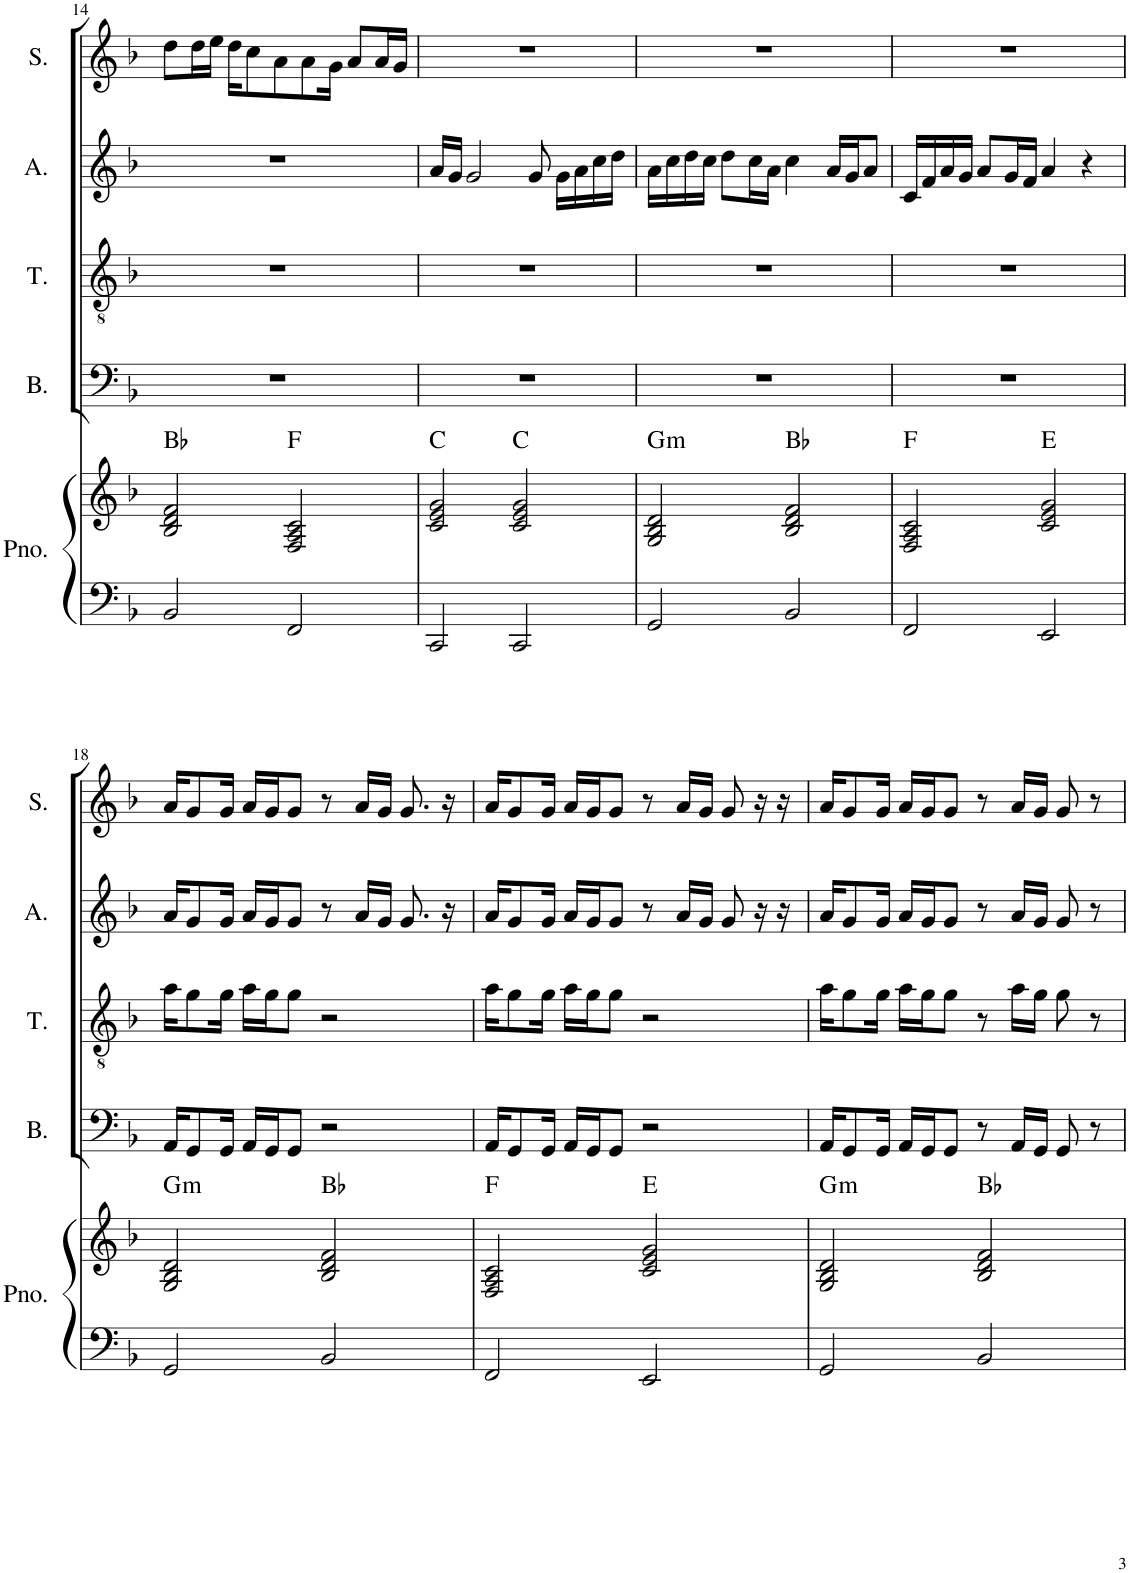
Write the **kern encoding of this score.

**kern	**kern	**harte	**kern	**kern	**kern	**kern
*part5	*part5	*part5	*part4	*part3	*part2	*part1
*staff6	*staff5	*	*staff4	*staff3	*staff2	*staff1
*I"Piano	*	*	*I"Bass	*I"Tenor	*I"Alto	*I"Soprano
*I'Pno.	*	*	*I'B.	*I'T.	*I'A.	*I'S.
!!LO:PB:g=z
*clefF4	*clefG2	*	*clefF4	*clefGv2	*clefG2	*clefG2
*k[b-]	*k[b-]	*	*k[b-]	*k[b-]	*k[b-]	*k[b-]
*M4/4	*M4/4	*	*M4/4	*M4/4	*M4/4	*M4/4
=14	=14	=14	=14	=14	=14	=14
2BB-/	2B-/ 2d/ 2f/	Bb:maj	1r	1r	1r	8dd\L
.	.	.	.	.	.	16dd\L
.	.	.	.	.	.	16ee\JJ
.	.	.	.	.	.	16dd\KL
.	.	.	.	.	.	8cc\
.	.	.	.	.	.	8a\
2FF/	2F/ 2A/ 2c/	F:maj	.	.	.	.
.	.	.	.	.	.	8a\
.	.	.	.	.	.	16g\Jk
.	.	.	.	.	.	8a/L
.	.	.	.	.	.	16a/L
.	.	.	.	.	.	16g/JJ
=15	=15	=15	=15	=15	=15	=15
2CC/	2c/ 2e/ 2g/	C:maj	1r	1r	16a/LL	1r
.	.	.	.	.	16g/JJ	.
.	.	.	.	.	2g/	.
2CC/	2c/ 2e/ 2g/	C:maj	.	.	.	.
.	.	.	.	.	8g/	.
.	.	.	.	.	16g\LL	.
.	.	.	.	.	16a\	.
.	.	.	.	.	16cc\	.
.	.	.	.	.	16dd\JJ	.
=16	=16	=16	=16	=16	=16	=16
!	!	!LO:H:kt=m	!	!	!	!
2GG/	2G/ 2B-/ 2d/	G:min	1r	1r	16a\LL	1r
.	.	.	.	.	16cc\	.
.	.	.	.	.	16dd\	.
.	.	.	.	.	16cc\JJ	.
.	.	.	.	.	8dd\L	.
.	.	.	.	.	16cc\L	.
.	.	.	.	.	16a\JJ	.
2BB-/	2B-/ 2d/ 2f/	Bb:maj	.	.	4cc\	.
.	.	.	.	.	16a/LL	.
.	.	.	.	.	16g/J	.
.	.	.	.	.	8a/J	.
=17	=17	=17	=17	=17	=17	=17
2FF/	2F/ 2A/ 2c/	F:maj	1r	1r	16c/LL	1r
.	.	.	.	.	16f/	.
.	.	.	.	.	16a/	.
.	.	.	.	.	16g/JJ	.
.	.	.	.	.	8a/L	.
.	.	.	.	.	16g/L	.
.	.	.	.	.	16f/JJ	.
2EE/	2c/ 2e/ 2g/	E:maj	.	.	4a/	.
.	.	.	.	.	4r	.
!!LO:LB:g=z
=18	=18	=18	=18	=18	=18	=18
!	!	!LO:H:kt=m	!	!	!	!
2GG/	2G/ 2B-/ 2d/	G:min	16AA/KL	16a\KL	16a/KL	16a/KL
.	.	.	8GG/	8g\	8g/	8g/
.	.	.	16GG/Jk	16g\Jk	16g/Jk	16g/Jk
.	.	.	16AA/LL	16a\LL	16a/LL	16a/LL
.	.	.	16GG/J	16g\J	16g/J	16g/J
.	.	.	8GG/J	8g\J	8g/J	8g/J
2BB-/	2B-/ 2d/ 2f/	Bb:maj	2r	2r	8r	8r
.	.	.	.	.	16a/LL	16a/LL
.	.	.	.	.	16g/JJ	16g/JJ
.	.	.	.	.	8.g/	8.g/
.	.	.	.	.	16r	16r
=19	=19	=19	=19	=19	=19	=19
2FF/	2F/ 2A/ 2c/	F:maj	16AA/KL	16a\KL	16a/KL	16a/KL
.	.	.	8GG/	8g\	8g/	8g/
.	.	.	16GG/Jk	16g\Jk	16g/Jk	16g/Jk
.	.	.	16AA/LL	16a\LL	16a/LL	16a/LL
.	.	.	16GG/J	16g\J	16g/J	16g/J
.	.	.	8GG/J	8g\J	8g/J	8g/J
2EE/	2c/ 2e/ 2g/	E:maj	2r	2r	8r	8r
.	.	.	.	.	16a/LL	16a/LL
.	.	.	.	.	16g/JJ	16g/JJ
.	.	.	.	.	8g/	8g/
.	.	.	.	.	16r	16r
.	.	.	.	.	16r	16r
=20	=20	=20	=20	=20	=20	=20
!	!	!LO:H:kt=m	!	!	!	!
2GG/	2G/ 2B-/ 2d/	G:min	16AA/KL	16a\KL	16a/KL	16a/KL
.	.	.	8GG/	8g\	8g/	8g/
.	.	.	16GG/Jk	16g\Jk	16g/Jk	16g/Jk
.	.	.	16AA/LL	16a\LL	16a/LL	16a/LL
.	.	.	16GG/J	16g\J	16g/J	16g/J
.	.	.	8GG/J	8g\J	8g/J	8g/J
2BB-/	2B-/ 2d/ 2f/	Bb:maj	8r	8r	8r	8r
.	.	.	16AA/LL	16a\LL	16a/LL	16a/LL
.	.	.	16GG/JJ	16g\JJ	16g/JJ	16g/JJ
.	.	.	8GG/	8g\	8g/	8g/
.	.	.	8r	8r	8r	8r
=	=	=	=	=	=	=
*-	*-	*-	*-	*-	*-	*-
